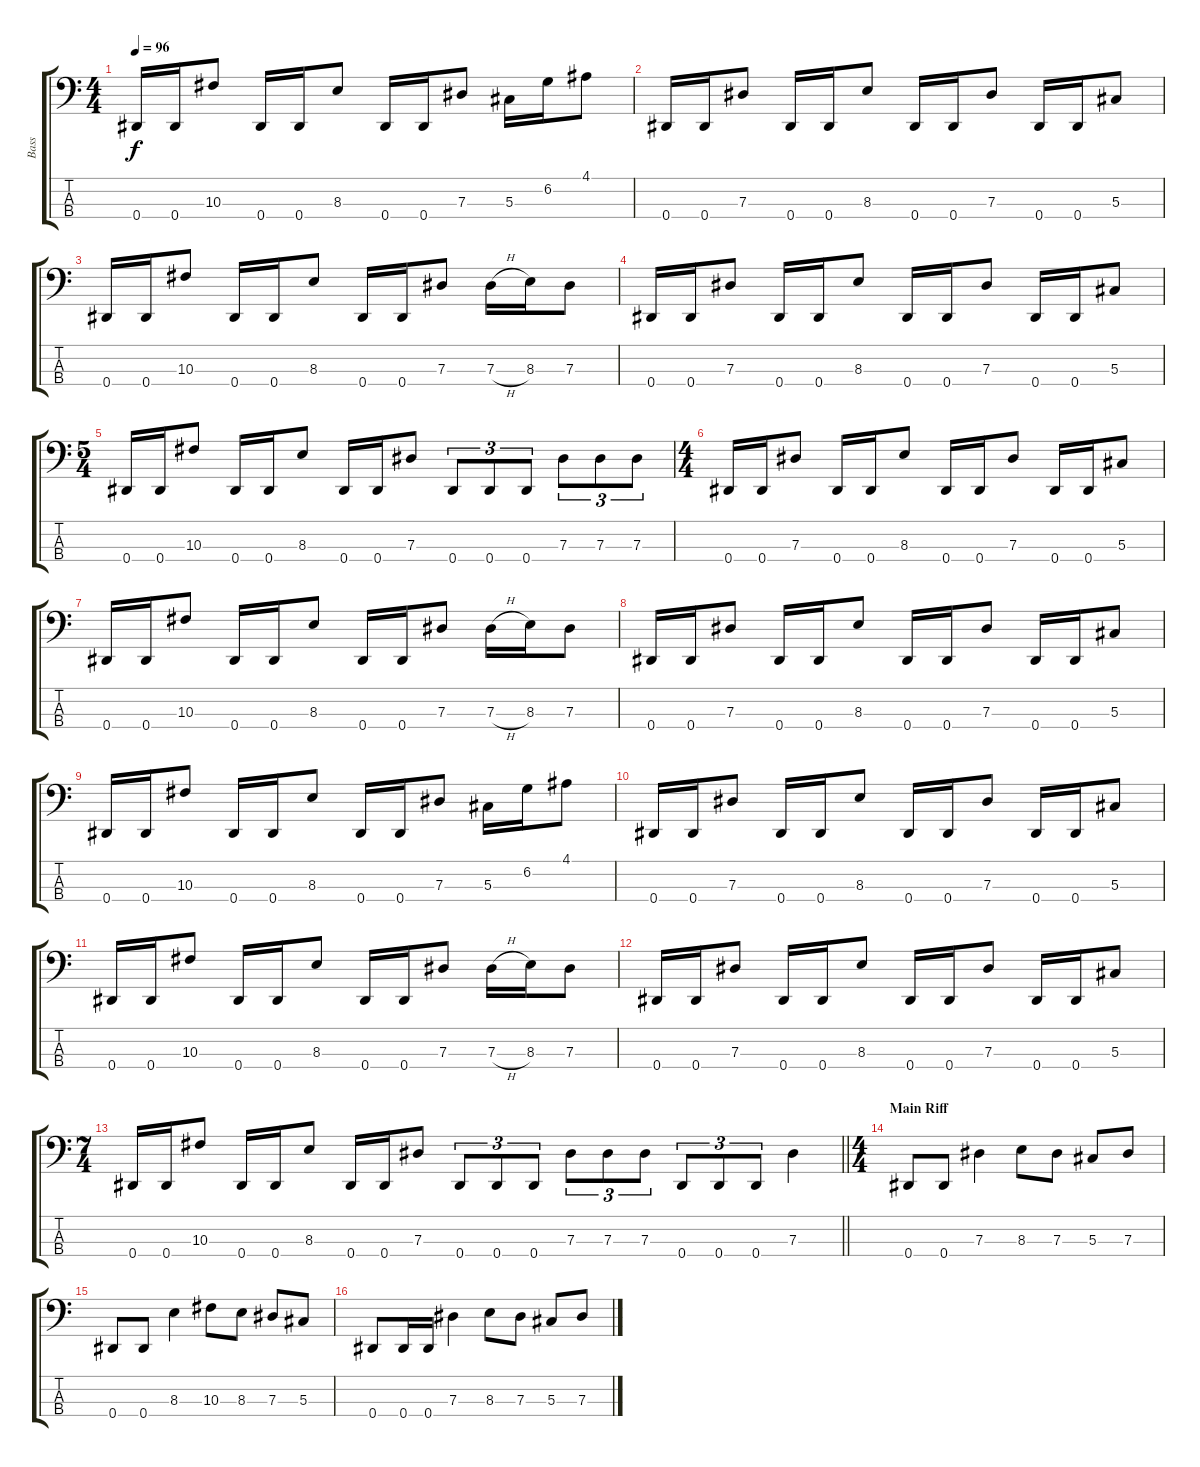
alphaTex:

\track ("Bass" "Bass") {instrument electricbasspick}
\staff {score tabs}
\tuning (Gb2 Db2 Ab1 Eb1) {hide}
\ts (4 4)
\tempo 96
\clef f4
\ks c
0.4.16{dy f} 0.4.16 10.3.8 0.4.16 0.4.16 8.3.8 0.4.16 0.4.16 7.3.8 5.3.16 6.2.16 4.1.8 |
0.4.16 0.4.16 7.3.8 0.4.16 0.4.16 8.3.8 0.4.16 0.4.16 7.3.8 0.4.16 0.4.16 5.3.8 |
0.4.16 0.4.16 10.3.8 0.4.16 0.4.16 8.3.8 0.4.16 0.4.16 7.3.8 7.3{h}.16 8.3.16 7.3.8 |
0.4.16 0.4.16 7.3.8 0.4.16 0.4.16 8.3.8 0.4.16 0.4.16 7.3.8 0.4.16 0.4.16 5.3.8 |
\ts (5 4)
0.4.16 0.4.16 10.3.8 0.4.16 0.4.16 8.3.8 0.4.16 0.4.16 7.3.8 0.4.8{tu (3 2)} 0.4.8{tu (3 2)} 0.4.8{tu (3 2)} 7.3.8{tu (3 2)} 7.3.8{tu (3 2)} 7.3.8{tu (3 2)} |
\ts (4 4)
0.4.16 0.4.16 7.3.8 0.4.16 0.4.16 8.3.8 0.4.16 0.4.16 7.3.8 0.4.16 0.4.16 5.3.8 |
0.4.16 0.4.16 10.3.8 0.4.16 0.4.16 8.3.8 0.4.16 0.4.16 7.3.8 7.3{h}.16 8.3.16 7.3.8 |
0.4.16 0.4.16 7.3.8 0.4.16 0.4.16 8.3.8 0.4.16 0.4.16 7.3.8 0.4.16 0.4.16 5.3.8 |
0.4.16 0.4.16 10.3.8 0.4.16 0.4.16 8.3.8 0.4.16 0.4.16 7.3.8 5.3.16 6.2.16 4.1.8 |
0.4.16 0.4.16 7.3.8 0.4.16 0.4.16 8.3.8 0.4.16 0.4.16 7.3.8 0.4.16 0.4.16 5.3.8 |
0.4.16 0.4.16 10.3.8 0.4.16 0.4.16 8.3.8 0.4.16 0.4.16 7.3.8 7.3{h}.16 8.3.16 7.3.8 |
0.4.16 0.4.16 7.3.8 0.4.16 0.4.16 8.3.8 0.4.16 0.4.16 7.3.8 0.4.16 0.4.16 5.3.8 |
\ts (7 4)
\barLineRight lightlight
0.4.16 0.4.16 10.3.8 0.4.16 0.4.16 8.3.8 0.4.16 0.4.16 7.3.8 0.4.8{tu (3 2)} 0.4.8{tu (3 2)} 0.4.8{tu (3 2)} 7.3.8{tu (3 2)} 7.3.8{tu (3 2)} 7.3.8{tu (3 2)} 0.4.8{tu (3 2)} 0.4.8{tu (3 2)} 0.4.8{tu (3 2)} 7.3.4 |
\ts (4 4)
\section ("" "Main Riff")
0.4.8 0.4.8 7.3.4 8.3.8 7.3.8 5.3.8 7.3.8 |
0.4.8 0.4.8 8.3.4 10.3.8 8.3.8 7.3.8 5.3.8 |
0.4.8 0.4.16 0.4.16 7.3.4 8.3.8 7.3.8 5.3.8 7.3.8
